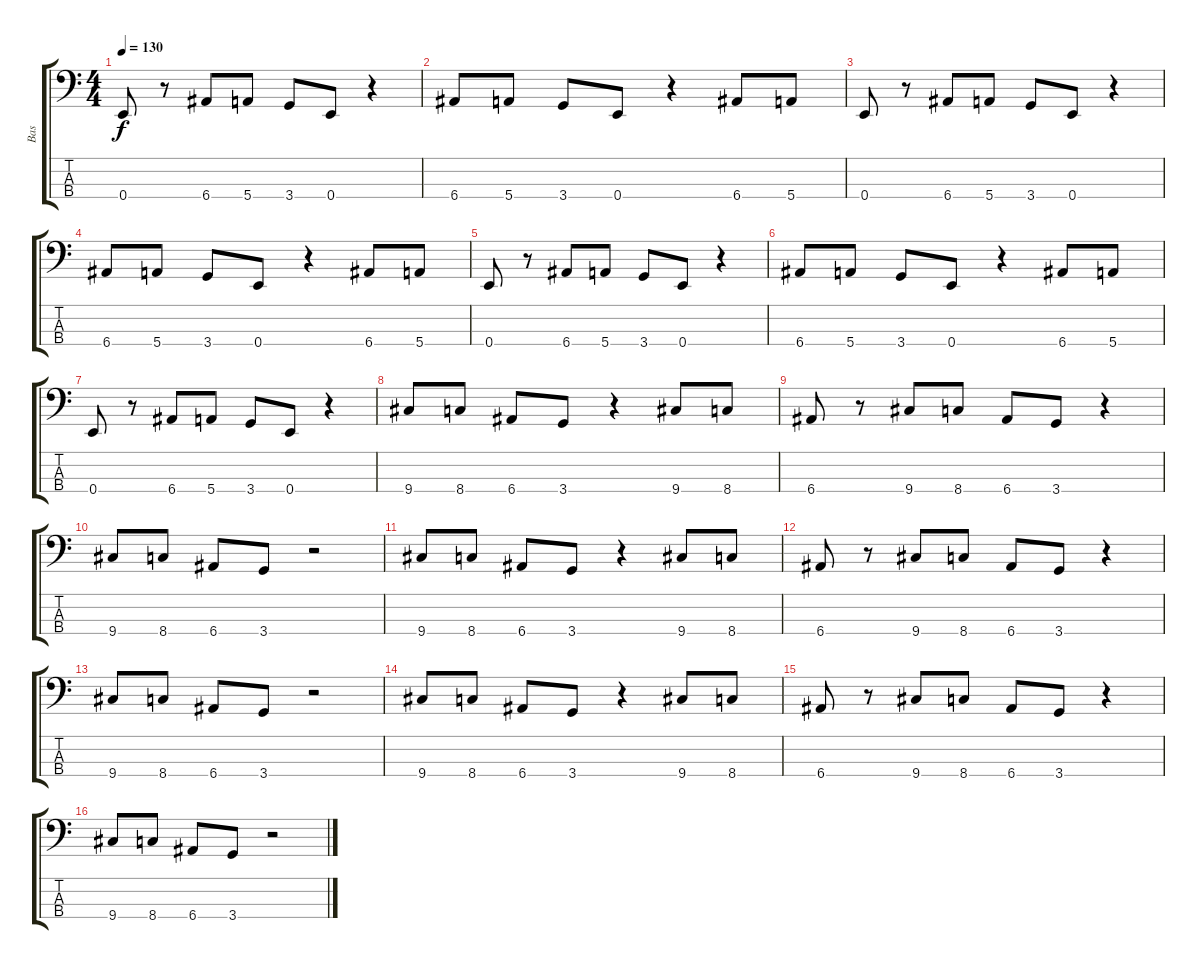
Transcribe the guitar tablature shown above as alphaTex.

\track ("Bas" "Bas") {instrument electricbassfinger}
\staff {score tabs}
\tuning (G2 D2 A1 E1) {hide}
\ts (4 4)
\tempo 130
\clef f4
\ks c
0.4.8{dy f} r.8 6.4.8 5.4.8 3.4.8 0.4.8 r.4 |
6.4.8 5.4.8 3.4.8 0.4.8 r.4 6.4.8 5.4.8 |
0.4.8 r.8 6.4.8 5.4.8 3.4.8 0.4.8 r.4 |
6.4.8 5.4.8 3.4.8 0.4.8 r.4 6.4.8 5.4.8 |
0.4.8 r.8 6.4.8 5.4.8 3.4.8 0.4.8 r.4 |
6.4.8 5.4.8 3.4.8 0.4.8 r.4 6.4.8 5.4.8 |
0.4.8 r.8 6.4.8 5.4.8 3.4.8 0.4.8 r.4 |
9.4.8 8.4.8 6.4.8 3.4.8 r.4 9.4.8 8.4.8 |
6.4.8 r.8 9.4.8 8.4.8 6.4.8 3.4.8 r.4 |
9.4.8 8.4.8 6.4.8 3.4.8 r.2 |
9.4.8 8.4.8 6.4.8 3.4.8 r.4 9.4.8 8.4.8 |
6.4.8 r.8 9.4.8 8.4.8 6.4.8 3.4.8 r.4 |
9.4.8 8.4.8 6.4.8 3.4.8 r.2 |
9.4.8 8.4.8 6.4.8 3.4.8 r.4 9.4.8 8.4.8 |
6.4.8 r.8 9.4.8 8.4.8 6.4.8 3.4.8 r.4 |
9.4.8 8.4.8 6.4.8 3.4.8 r.2
